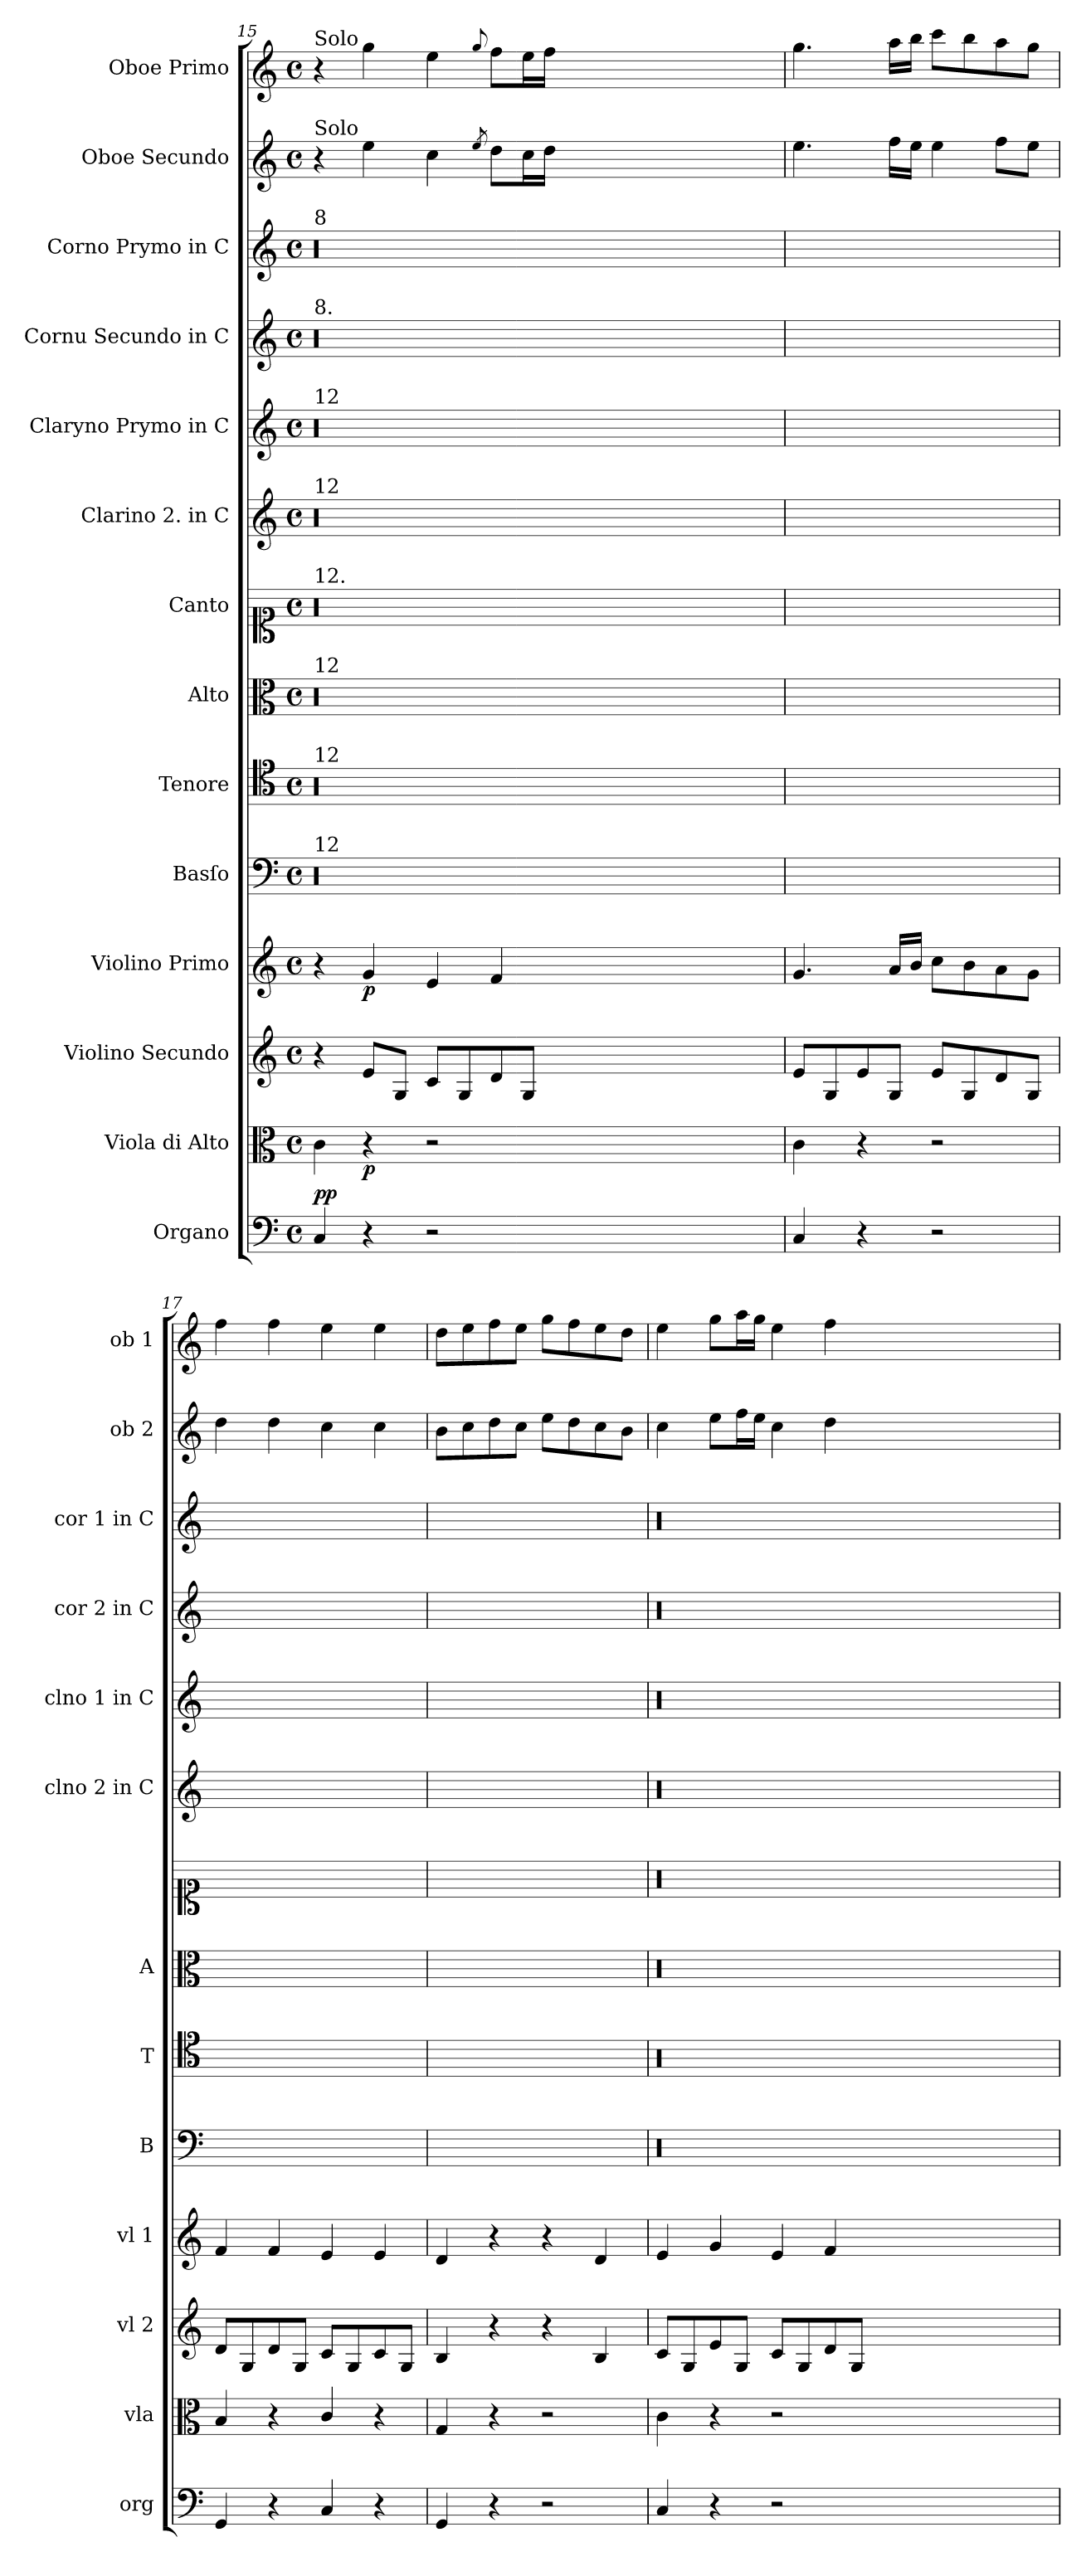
**kern	**dynam	**kern	**dynam	**kern	**kern	**dynam	**kern	**kern	**kern	**kern	**kern	**kern	**kern	**kern	**kern	**kern
*part14	*part14	*part13	*part13	*part12	*part11	*part11	*part10	*part9	*part8	*part7	*part6	*part5	*part4	*part3	*part2	*part1
*staff14	*staff14	*staff13	*staff13	*staff12	*staff11	*staff11	*staff10	*staff9	*staff8	*staff7	*staff6	*staff5	*staff4	*staff3	*staff2	*staff1
*I"Organo	*	*I"Viola di Alto	*	*I"Violino Secundo	*I"Violino Primo	*	*I"Basſo	*I"Tenore	*I"Alto	*I"Canto	*I"Clarino 2. in C	*I"Claryno Prymo in C	*I"Cornu Secundo in C	*I"Corno Prymo in C	*I"Oboe Secundo	*I"Oboe Primo
*I'org	*	*I'vla	*	*I'vl 2	*I'vl 1	*	*I'B	*I'T	*I'A	*	*I'clno 2 in C	*I'clno 1 in C	*I'cor 2 in C	*I'cor 1 in C	*I'ob 2	*I'ob 1
*clefF4	*	*clefC3	*	*clefG2	*clefG2	*	*clefF4	*clefC4	*clefC3	*clefC1	*clefG2	*clefG2	*clefG2	*clefG2	*clefG2	*clefG2
*k[]	*	*k[]	*	*k[]	*k[]	*	*k[]	*k[]	*k[]	*k[]	*k[]	*k[]	*k[]	*k[]	*k[]	*k[]
*C:	*	*C:	*	*C:	*C:	*	*C:	*C:	*C:	*C:	*C:	*C:	*C:	*C:	*C:	*C:
*M4/4	*	*M4/4	*	*M4/4	*M4/4	*	*M4/4	*M4/4	*M4/4	*M4/4	*M4/4	*M4/4	*M4/4	*M4/4	*M4/4	*M4/4
*met(c)	*	*met(c)	*	*met(c)	*met(c)	*	*met(c)	*met(c)	*met(c)	*met(c)	*met(c)	*met(c)	*met(c)	*met(c)	*met(c)	*met(c)
=15	=15	=15	=15	=15	=15	=15	=15	=15	=15	=15	=15	=15	=15	=15	=15	=15
!	!	!	!	!	!	!	!	!	!	!	!	!	!	!	!	!LO:TX:a:t=Solo
!	!	!	!	!	!	!	!	!	!	!	!	!	!	!	!LO:TX:a:t=Solo	!
!	!	!	!	!	!	!	!	!	!	!	!	!	!	!LO:TX:a:t=8	!	!
!	!	!	!	!	!	!	!	!	!	!	!	!	!LO:TX:a:t=8.	!	!	!
!	!	!	!	!	!	!	!	!	!	!	!	!LO:TX:a:t=12	!	!	!	!
!	!	!	!	!	!	!	!	!	!	!	!LO:TX:a:t=12	!	!	!	!	!
!	!	!	!	!	!	!	!	!	!	!LO:TX:a:t=12.	!	!	!	!	!	!
!	!	!	!	!	!	!	!	!	!LO:TX:a:t=12	!	!	!	!	!	!	!
!	!	!	!	!	!	!	!	!LO:TX:a:t=12	!	!	!	!	!	!	!	!
!	!	!	!	!	!	!	!LO:TX:a:t=12	!	!	!	!	!	!	!	!	!
!	!LO:DY:a	!	!	!	!	!	!	!	!	!	!	!	!	!	!	!
4C/	pp	4c\	.	4r	4r	.	00r	00r	00r	00r	00r	00r	00r	00r	4r	4r
4r	.	4r	p	8e/L	4g/	p	.	.	.	.	.	.	.	.	4ee\	4gg\
.	.	.	.	8G/J	.	.	.	.	.	.	.	.	.	.	.	.
2r	.	2r	.	8c/L	4e/	.	.	.	.	.	.	.	.	.	4cc\	4ee\
.	.	.	.	8G/	.	.	.	.	.	.	.	.	.	.	.	.
.	.	.	.	.	.	.	.	.	.	.	.	.	.	.	8qee/	8qqgg/
.	.	.	.	8d/	4f/	.	.	.	.	.	.	.	.	.	8dd\L	8ff\L
.	.	.	.	8G/J	.	.	.	.	.	.	.	.	.	.	16cc\L	16ee\L
.	.	.	.	.	.	.	.	.	.	.	.	.	.	.	16dd\JJ	16ff\JJ
0.ryy	.	0.ryy	.	0.ryy	0.ryy	.	.	.	.	.	.	.	.	.	0.ryy	0.ryy
=16	=16	=16	=16	=16	=16	=16	=16	=16	=16	=16	=16	=16	=16	=16	=16	=16
4C/	.	4c\	.	8e/L	4.g/	.	1ryy	1ryy	1ryy	1ryy	1ryy	1ryy	1ryy	1ryy	4.ee\	4.gg\
.	.	.	.	8G/	.	.	.	.	.	.	.	.	.	.	.	.
4r	.	4r	.	8e/	.	.	.	.	.	.	.	.	.	.	.	.
.	.	.	.	8G/J	16a/LL	.	.	.	.	.	.	.	.	.	16ff\LL	16aa\LL
.	.	.	.	.	16b/JJ	.	.	.	.	.	.	.	.	.	16ee\JJ	16bb\JJ
2r	.	2r	.	8e/L	8cc\L	.	.	.	.	.	.	.	.	.	4ee\	8ccc\L
.	.	.	.	8G/	8b\	.	.	.	.	.	.	.	.	.	.	8bb\
.	.	.	.	8d/	8a\	.	.	.	.	.	.	.	.	.	8ff\L	8aa\
.	.	.	.	8G/J	8g\J	.	.	.	.	.	.	.	.	.	8ee\J	8gg\J
=17	=17	=17	=17	=17	=17	=17	=17	=17	=17	=17	=17	=17	=17	=17	=17	=17
4GG/	.	4B/	.	8d/L	4f/	.	1ryy	1ryy	1ryy	1ryy	1ryy	1ryy	1ryy	1ryy	4dd\	4ff\
.	.	.	.	8G/	.	.	.	.	.	.	.	.	.	.	.	.
4r	.	4r	.	8d/	4f/	.	.	.	.	.	.	.	.	.	4dd\	4ff\
.	.	.	.	8G/J	.	.	.	.	.	.	.	.	.	.	.	.
4C/	.	4c/	.	8c/L	4e/	.	.	.	.	.	.	.	.	.	4cc\	4ee\
.	.	.	.	8G/	.	.	.	.	.	.	.	.	.	.	.	.
4r	.	4r	.	8c/	4e/	.	.	.	.	.	.	.	.	.	4cc\	4ee\
.	.	.	.	8G/J	.	.	.	.	.	.	.	.	.	.	.	.
=18	=18	=18	=18	=18	=18	=18	=18	=18	=18	=18	=18	=18	=18	=18	=18	=18
4GG/	.	4G/	.	4B/	4d/	.	1ryy	1ryy	1ryy	1ryy	1ryy	1ryy	1ryy	1ryy	8b\L	8dd\L
.	.	.	.	.	.	.	.	.	.	.	.	.	.	.	8cc\	8ee\
4r	.	4r	.	4r	4r	.	.	.	.	.	.	.	.	.	8dd\	8ff\
.	.	.	.	.	.	.	.	.	.	.	.	.	.	.	8cc\J	8ee\J
2r	.	2r	.	4r	4r	.	.	.	.	.	.	.	.	.	8ee\L	8gg\L
.	.	.	.	.	.	.	.	.	.	.	.	.	.	.	8dd\	8ff\
.	.	.	.	4B/	4d/	.	.	.	.	.	.	.	.	.	8cc\	8ee\
.	.	.	.	.	.	.	.	.	.	.	.	.	.	.	8b\J	8dd\J
=19	=19	=19	=19	=19	=19	=19	=19	=19	=19	=19	=19	=19	=19	=19	=19	=19
4C/	.	4c\	.	8c/L	4e/	.	00r	00r	00r	00r	00r	00r	00r	00r	4cc\	4ee\
.	.	.	.	8G/	.	.	.	.	.	.	.	.	.	.	.	.
4r	.	4r	.	8e/	4g/	.	.	.	.	.	.	.	.	.	8ee\L	8gg\L
.	.	.	.	8G/J	.	.	.	.	.	.	.	.	.	.	16ff\L	16aa\L
.	.	.	.	.	.	.	.	.	.	.	.	.	.	.	16ee\JJ	16gg\JJ
2r	.	2r	.	8c/L	4e/	.	.	.	.	.	.	.	.	.	4cc\	4ee\
.	.	.	.	8G/	.	.	.	.	.	.	.	.	.	.	.	.
.	.	.	.	8d/	4f/	.	.	.	.	.	.	.	.	.	4dd\	4ff\
.	.	.	.	8G/J	.	.	.	.	.	.	.	.	.	.	.	.
0.ryy	.	0.ryy	.	0.ryy	0.ryy	.	.	.	.	.	.	.	.	.	0.ryy	0.ryy
=	=	=	=	=	=	=	=	=	=	=	=	=	=	=	=	=
*-	*-	*-	*-	*-	*-	*-	*-	*-	*-	*-	*-	*-	*-	*-	*-	*-
